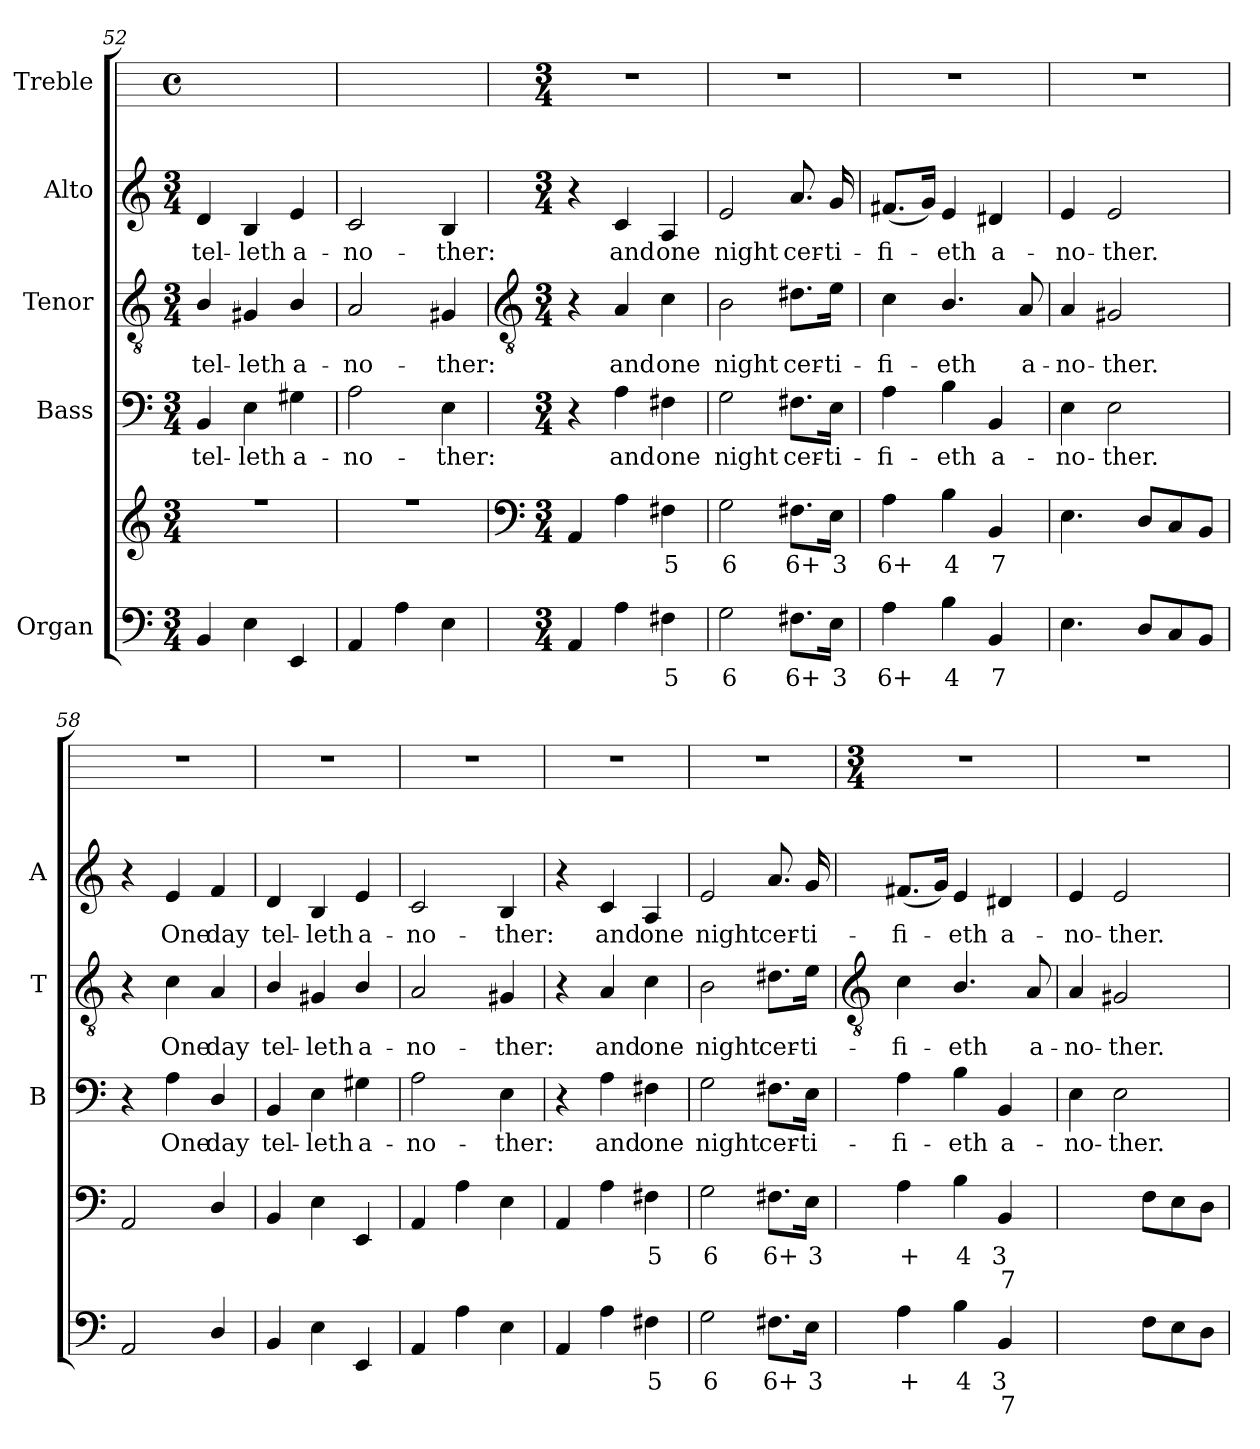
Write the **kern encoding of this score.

**kern	**text	**text	**kern	**text	**text	**kern	**text	**kern	**text	**kern	**text	**kern
*part5	*part5	*part5	*part5	*part5	*part5	*part4	*part4	*part3	*part3	*part2	*part2	*part1
*staff6	*staff6	*staff6	*staff5	*staff5	*staff5	*staff4	*staff4	*staff3	*staff3	*staff2	*staff2	*staff1
*I"Organ	*	*	*	*	*	*I"Bass	*	*I"Tenor	*	*I"Alto	*	*I"Treble
*	*	*	*	*	*	*I'B	*	*I'T	*	*I'A	*	*
*clefF4	*	*	*clefG2	*	*	*clefF4	*	*clefGv2	*	*clefG2	*	*
*k[]	*	*	*k[]	*	*	*k[]	*	*k[]	*	*k[]	*	*
*C:	*	*	*C:	*	*	*C:	*	*C:	*	*C:	*	*
*M3/4	*	*	*M3/4	*	*	*M3/4	*	*M3/4	*	*M3/4	*	*M4/4
*	*	*	*	*	*	*	*	*	*	*	*	*met(c)
=52	=52	=52	=52	=52	=52	=52	=52	=52	=52	=52	=52	=52
*	*	*	*^	*	*	*	*	*	*	*	*	*
!	!	!	!LO:N:vis=1	!LO:N:vis=1	!	!	!	!LO:LY:b	!	!LO:LY:b	!	!LO:LY:b	!
4BB	.	.	2.r	2.ryy	.	.	4BB	tel-	4B/	tel-	4d	tel-	2.r
!	!	!	!	!	!	!	!	!LO:LY:b	!	!LO:LY:b	!	!LO:LY:b	!
4E	.	.	.	.	.	.	4E	-leth	4G#X	-leth	4B	-leth	.
!	!	!	!	!	!	!	!	!LO:LY:b	!	!LO:LY:b	!	!LO:LY:b	!
4EE	.	.	.	.	.	.	4G#X	a-	4B/	a-	4e	a-	.
=53	=53	=53	=53	=53	=53	=53	=53	=53	=53	=53	=53	=53	=53
!	!	!	!LO:N:vis=1	!LO:N:vis=1	!	!	!	!LO:LY:b	!	!LO:LY:b	!	!LO:LY:b	!
4AA	.	.	2.r	2.ryy	.	.	2A	-no-	2A	-no-	2c	-no-	2.r
4A	.	.	.	.	.	.	.	.	.	.	.	.	.
!	!	!	!	!	!	!	!	!LO:LY:b	!	!LO:LY:b	!	!LO:LY:b	!
4E	.	.	.	.	.	.	4E	-ther:	4G#X	-ther:	4B	-ther:	.
*	*	*	*v	*v	*	*	*	*	*	*	*	*	*
!!LO:LB:g=z
=54	=54	=54	=54	=54	=54	=54	=54	=54	=54	=54	=54	=54
*	*	*	*clefF4	*	*	*	*	*clefGv2	*	*	*	*
*k[]	*	*	*k[]	*	*	*	*	*	*	*	*	*
*C:	*	*	*C:	*	*	*	*	*	*	*	*	*
*M3/4	*	*	*M3/4	*	*	*M3/4	*	*M3/4	*	*M3/4	*	*M3/4
4AA	.	.	4AA	.	.	4r	.	4r	.	4r	.	2.r
!	!	!	!	!	!	!	!LO:LY:b	!	!LO:LY:b	!	!LO:LY:b	!
4A	.	.	4A	.	.	4A	and	4A	and	4c	and	.
!	!LO:LY:b	!	!	!LO:LY:b	!	!	!LO:LY:b	!	!LO:LY:b	!	!LO:LY:b	!
4F#X	5	.	4F#X	5	.	4F#X	one	4c	one	4A	one	.
=55	=55	=55	=55	=55	=55	=55	=55	=55	=55	=55	=55	=55
!	!LO:LY:b	!	!	!LO:LY:b	!	!	!LO:LY:b	!	!LO:LY:b	!	!LO:LY:b	!
2G	6	.	2G	6	.	2G	night	2B	night	2e	night	2.r
!	!LO:LY:b	!	!	!LO:LY:b	!	!	!LO:LY:b	!	!LO:LY:b	!	!LO:LY:b	!
8.F#XL	6+	.	8.F#XL	6+	.	8.F#X\L	cer-	8.d#X\L	cer-	8.a	cer-	.
!	!LO:LY:b	!	!	!LO:LY:b	!	!	!LO:LY:b	!	!LO:LY:b	!	!LO:LY:b	!
16EJ	3	.	16EJ	3	.	16E\Jk	-ti-	16e\Jk	-ti-	16g	-ti-	.
=56	=56	=56	=56	=56	=56	=56	=56	=56	=56	=56	=56	=56
!	!LO:LY:b	!	!	!LO:LY:b	!	!	!LO:LY:b	!	!LO:LY:b	!	!LO:LY:b	!
4A	6+	.	4A	6+	.	4A	-fi-	4c	-fi-	(<8.f#XL	-fi-	2.r
.	.	.	.	.	.	.	.	.	.	16gJ)	.	.
!	!LO:LY:b	!	!	!LO:LY:b	!	!	!LO:LY:b	!	!LO:LY:b	!	!LO:LY:b	!
4B	4	.	4B	4	.	4B	-eth	4.B/	-eth	4e	eth	.
!	!LO:LY:b	!	!	!LO:LY:b	!	!	!LO:LY:b	!	!	!	!LO:LY:b	!
4BB	7	.	4BB	7	.	4BB	a-	.	.	4d#X	a-	.
!	!	!	!	!	!	!	!	!	!LO:LY:b	!	!	!
.	.	.	.	.	.	.	.	8A	a-	.	.	.
=57	=57	=57	=57	=57	=57	=57	=57	=57	=57	=57	=57	=57
!	!	!	!	!	!	!	!LO:LY:b	!	!LO:LY:b	!	!LO:LY:b	!
4.E	.	.	4.E	.	.	4E	-no-	4A	-no-	4e	-no-	2.r
!	!	!	!	!	!	!	!LO:LY:b	!	!LO:LY:b	!	!LO:LY:b	!
.	.	.	.	.	.	2E	-ther.	2G#X	-ther.	2e	-ther.	.
8DL	.	.	8DL	.	.	.	.	.	.	.	.	.
8C	.	.	8C	.	.	.	.	.	.	.	.	.
8BBJ	.	.	8BBJ	.	.	.	.	.	.	.	.	.
=58	=58	=58	=58	=58	=58	=58	=58	=58	=58	=58	=58	=58
2AA	.	.	2AA	.	.	4r	.	4r	.	4r	.	2.r
!	!	!	!	!	!	!	!LO:LY:b	!	!LO:LY:b	!	!LO:LY:b	!
.	.	.	.	.	.	4A	One	4c	One	4e	One	.
!	!	!	!	!	!	!	!LO:LY:b	!	!LO:LY:b	!	!LO:LY:b	!
4D/	.	.	4D/	.	.	4D/	day	4A	day	4f	day	.
=59	=59	=59	=59	=59	=59	=59	=59	=59	=59	=59	=59	=59
!	!	!	!	!	!	!	!LO:LY:b	!	!LO:LY:b	!	!LO:LY:b	!
4BB	.	.	4BB	.	.	4BB	tel-	4B/	tel-	4d	tel-	2.r
!	!	!	!	!	!	!	!LO:LY:b	!	!LO:LY:b	!	!LO:LY:b	!
4E	.	.	4E	.	.	4E	-leth	4G#X	-leth	4B	-leth	.
!	!	!	!	!	!	!	!LO:LY:b	!	!LO:LY:b	!	!LO:LY:b	!
4EE	.	.	4EE	.	.	4G#X	a-	4B/	a-	4e	a-	.
=60	=60	=60	=60	=60	=60	=60	=60	=60	=60	=60	=60	=60
!	!	!	!	!	!	!	!LO:LY:b	!	!LO:LY:b	!	!LO:LY:b	!
4AA	.	.	4AA	.	.	2A	-no-	2A	-no-	2c	-no-	2.r
4A	.	.	4A	.	.	.	.	.	.	.	.	.
!	!	!	!	!	!	!	!LO:LY:b	!	!LO:LY:b	!	!LO:LY:b	!
4E	.	.	4E	.	.	4E	-ther:	4G#X	-ther:	4B	-ther:	.
=61	=61	=61	=61	=61	=61	=61	=61	=61	=61	=61	=61	=61
4AA	.	.	4AA	.	.	4r	.	4r	.	4r	.	2.r
!	!	!	!	!	!	!	!LO:LY:b	!	!LO:LY:b	!	!LO:LY:b	!
4A	.	.	4A	.	.	4A	and	4A	and	4c	and	.
!	!LO:LY:b	!	!	!LO:LY:b	!	!	!LO:LY:b	!	!LO:LY:b	!	!LO:LY:b	!
4F#X	5	.	4F#X	5	.	4F#X	one	4c	one	4A	one	.
=62	=62	=62	=62	=62	=62	=62	=62	=62	=62	=62	=62	=62
!	!LO:LY:b	!	!	!LO:LY:b	!	!	!LO:LY:b	!	!LO:LY:b	!	!LO:LY:b	!
2G	6	.	2G	6	.	2G	night	2B	night	2e	night	2.r
!	!LO:LY:b	!	!	!LO:LY:b	!	!	!LO:LY:b	!	!LO:LY:b	!	!LO:LY:b	!
8.F#XL	6+	.	8.F#XL	6+	.	8.F#X\L	cer-	8.d#X\L	cer-	8.a	cer-	.
!	!LO:LY:b	!	!	!LO:LY:b	!	!	!LO:LY:b	!	!LO:LY:b	!	!LO:LY:b	!
16EJ	3	.	16EJ	3	.	16E\Jk	-ti-	16e\Jk	-ti-	16g	-ti-	.
!!LO:LB:g=z
=63	=63	=63	=63	=63	=63	=63	=63	=63	=63	=63	=63	=63
*	*	*	*	*	*	*	*	*clefGv2	*	*	*	*
*	*	*	*	*	*	*	*	*	*	*	*	*M3/4
!	!LO:LY:b	!	!	!LO:LY:b	!	!	!LO:LY:b	!	!LO:LY:b	!	!LO:LY:b	!
4A	+	.	4A	+	.	4A	-fi-	4c	-fi-	(<8.f#XL	-fi-	2.r
.	.	.	.	.	.	.	.	.	.	16gJ)	.	.
!	!LO:LY:b	!	!	!LO:LY:b	!	!	!LO:LY:b	!	!LO:LY:b	!	!LO:LY:b	!
4B	4	.	4B	4	.	4B	-eth	4.B/	-eth	4e	eth	.
!	!LO:LY:b	!LO:LY:b	!	!LO:LY:b	!LO:LY:b	!	!LO:LY:b	!	!	!	!LO:LY:b	!
4BB	3	7	4BB	3	7	4BB	a-	.	.	4d#X	a-	.
!	!	!	!	!	!	!	!	!	!LO:LY:b	!	!	!
.	.	.	.	.	.	.	.	8A	a-	.	.	.
=64	=64	=64	=64	=64	=64	=64	=64	=64	=64	=64	=64	=64
!	!LO:LY:b	!	!	!LO:LY:b	!	!	!LO:LY:b	!	!LO:LY:b	!	!LO:LY:b	!
[4Eyy	4	.	[4Eyy	4	.	4E	-no-	4A	-no-	4e	-no-	2.r
!	!LO:LY:b	!	!	!LO:LY:b	!	!	!LO:LY:b	!	!LO:LY:b	!	!LO:LY:b	!
8Eyy]	3	.	8Eyy]	3	.	2E	-ther.	2G#X	-ther.	2e	-ther.	.
8FL	.	.	8FL	.	.	.	.	.	.	.	.	.
8E	.	.	8E	.	.	.	.	.	.	.	.	.
8DJ	.	.	8DJ	.	.	.	.	.	.	.	.	.
=	=	=	=	=	=	=	=	=	=	=	=	=
*-	*-	*-	*-	*-	*-	*-	*-	*-	*-	*-	*-	*-
